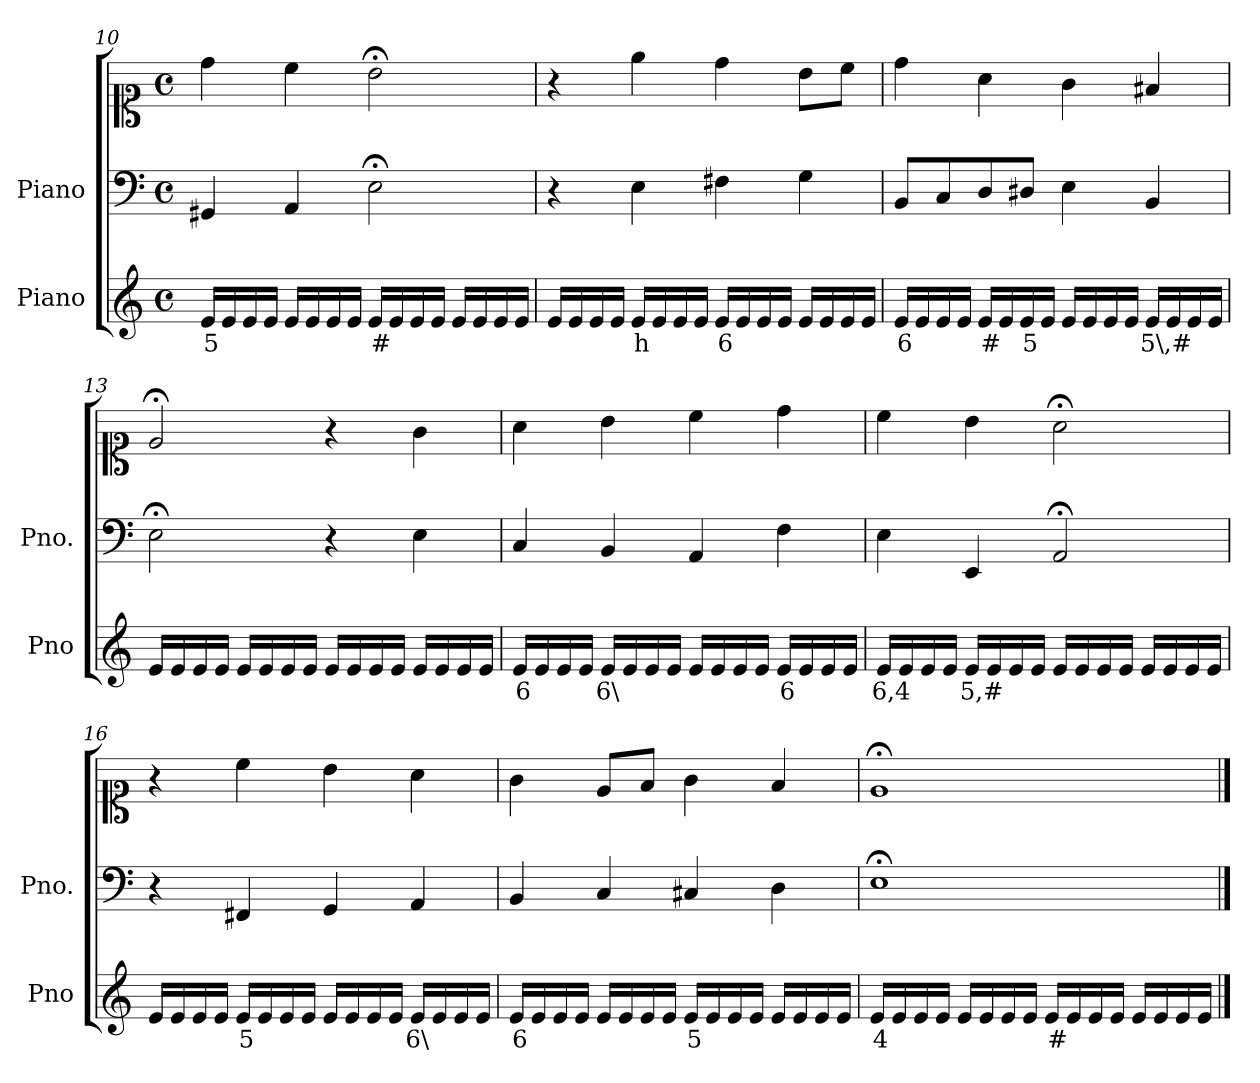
**kern	**text	**kern	**kern
*part2	*part2	*part1	*part1
*staff3	*staff3	*staff2	*staff1
*I"Piano	*	*I"Piano	*
*I'Pno	*	*I'Pno.	*
*clefG2	*	*clefF4	*clefC1
*k[]	*	*k[]	*k[]
*M4/4	*	*M4/4	*M4/4
*met(c)	*	*met(c)	*met(c)
=10	=10	=10	=10
!	!LO:LY:b	!	!
16e/LL	5	4GG#X/	4dd\
16e/	.	.	.
16e/	.	.	.
16e/JJ	.	.	.
16e/LL	.	4AA/	4cc\
16e/	.	.	.
16e/	.	.	.
16e/JJ	.	.	.
!	!LO:LY:b	!	!
16e/LL	#	2E;<\	2b;<\
16e/	.	.	.
16e/	.	.	.
16e/JJ	.	.	.
16e/LL	.	.	.
16e/	.	.	.
16e/	.	.	.
16e/JJ	.	.	.
=11	=11	=11	=11
16e/LL	.	4r	4r
16e/	.	.	.
16e/	.	.	.
16e/JJ	.	.	.
!	!LO:LY:b	!	!
16e/LL	h	4E\	4ee\
16e/	.	.	.
16e/	.	.	.
16e/JJ	.	.	.
!	!LO:LY:b	!	!
16e/LL	6	4F#X\	4dd\
16e/	.	.	.
16e/	.	.	.
16e/JJ	.	.	.
16e/LL	.	4G\	8b\L
16e/	.	.	.
16e/	.	.	8cc\J
16e/JJ	.	.	.
=12	=12	=12	=12
!	!LO:LY:b	!	!
16e/LL	6	8BB/L	4dd\
16e/	.	.	.
!	!LO:LY:b	!	!
16e/	_	8C/	.
16e/JJ	.	.	.
!	!LO:LY:b	!	!
16e/LL	#	8D/	4a\
16e/	.	.	.
!	!LO:LY:b	!	!
16e/	5	8D#X/J	.
16e/JJ	.	.	.
16e/LL	.	4E\	4g\
16e/	.	.	.
16e/	.	.	.
16e/JJ	.	.	.
!	!LO:LY:b	!	!
16e/LL	5\,#	4BB/	4f#X/
16e/	.	.	.
16e/	.	.	.
16e/JJ	.	.	.
=13	=13	=13	=13
16e/LL	.	2E;<\	2e;</
16e/	.	.	.
16e/	.	.	.
16e/JJ	.	.	.
16e/LL	.	.	.
16e/	.	.	.
16e/	.	.	.
16e/JJ	.	.	.
16e/LL	.	4r	4r
16e/	.	.	.
16e/	.	.	.
16e/JJ	.	.	.
16e/LL	.	4E\	4g\
16e/	.	.	.
16e/	.	.	.
16e/JJ	.	.	.
=14	=14	=14	=14
!	!LO:LY:b	!	!
16e/LL	6	4C/	4a\
16e/	.	.	.
16e/	.	.	.
16e/JJ	.	.	.
!	!LO:LY:b	!	!
16e/LL	6\	4BB/	4b\
16e/	.	.	.
16e/	.	.	.
16e/JJ	.	.	.
16e/LL	.	4AA/	4cc\
16e/	.	.	.
16e/	.	.	.
16e/JJ	.	.	.
!	!LO:LY:b	!	!
16e/LL	6	4F\	4dd\
16e/	.	.	.
16e/	.	.	.
16e/JJ	.	.	.
=15	=15	=15	=15
!	!LO:LY:b	!	!
16e/LL	6,4	4E\	4cc\
16e/	.	.	.
16e/	.	.	.
16e/JJ	.	.	.
!	!LO:LY:b	!	!
16e/LL	5,#	4EE/	4b\
16e/	.	.	.
16e/	.	.	.
16e/JJ	.	.	.
16e/LL	.	2AA;</	2a;<\
16e/	.	.	.
16e/	.	.	.
16e/JJ	.	.	.
16e/LL	.	.	.
16e/	.	.	.
16e/	.	.	.
16e/JJ	.	.	.
=16	=16	=16	=16
16e/LL	.	4r	4r
16e/	.	.	.
16e/	.	.	.
16e/JJ	.	.	.
!	!LO:LY:b	!	!
16e/LL	5	4FF#X/	4cc\
16e/	.	.	.
16e/	.	.	.
16e/JJ	.	.	.
16e/LL	.	4GG/	4b\
16e/	.	.	.
16e/	.	.	.
16e/JJ	.	.	.
!	!LO:LY:b	!	!
16e/LL	6\	4AA/	4a\
16e/	.	.	.
16e/	.	.	.
16e/JJ	.	.	.
=17	=17	=17	=17
!	!LO:LY:b	!	!
16e/LL	6	4BB/	4g\
16e/	.	.	.
16e/	.	.	.
16e/JJ	.	.	.
16e/LL	.	4C/	8e/L
16e/	.	.	.
16e/	.	.	8f/J
16e/JJ	.	.	.
!	!LO:LY:b	!	!
16e/LL	5	4C#X/	4g\
16e/	.	.	.
16e/	.	.	.
16e/JJ	.	.	.
16e/LL	.	4D\	4f/
16e/	.	.	.
16e/	.	.	.
16e/JJ	.	.	.
=18	=18	=18	=18
!	!LO:LY:b	!	!
16e/LL	4	1E;<	1e;<
16e/	.	.	.
16e/	.	.	.
16e/JJ	.	.	.
16e/LL	.	.	.
16e/	.	.	.
16e/	.	.	.
16e/JJ	.	.	.
!	!LO:LY:b	!	!
16e/LL	#	.	.
16e/	.	.	.
16e/	.	.	.
16e/JJ	.	.	.
16e/LL	.	.	.
16e/	.	.	.
16e/	.	.	.
16e/JJ	.	.	.
==	==	==	==
*-	*-	*-	*-
